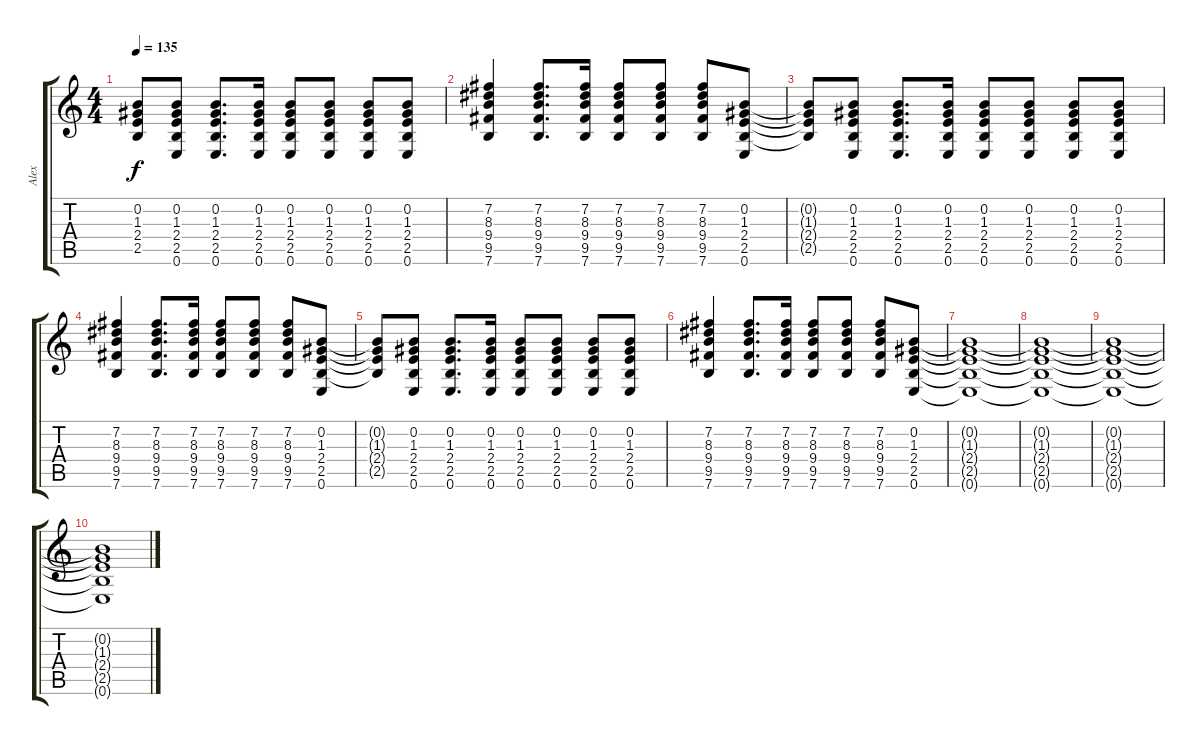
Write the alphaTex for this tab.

\track ("Alex" "Alex") {instrument electricguitarclean}
\staff {score tabs}
\tuning (E4 B3 G3 D3 A2 E2) {hide}
\ts (4 4)
\tempo 135
\clef g2
\ks c
(0.2{t} 1.3{t} 2.4{t} 2.5{t}).8{dy f} (0.2 1.3 2.4 2.5 0.6).8 (0.2 1.3 2.4 2.5 0.6).8{d} (0.2 1.3 2.4 2.5 0.6).16 (0.2 1.3 2.4 2.5 0.6).8 (0.2 1.3 2.4 2.5 0.6).8 (0.2 1.3 2.4 2.5 0.6).8 (0.2 1.3 2.4 2.5 0.6).8 |
(7.2 8.3 9.4 9.5 7.6).4 (7.2 8.3 9.4 9.5 7.6).8{d} (7.2 8.3 9.4 9.5 7.6).16 (7.2 8.3 9.4 9.5 7.6).8 (7.2 8.3 9.4 9.5 7.6).8 (7.2 8.3 9.4 9.5 7.6).8 (0.2 1.3 2.4 2.5 0.6).8 |
(0.2{t} 1.3{t} 2.4{t} 2.5{t}).8 (0.2 1.3 2.4 2.5 0.6).8 (0.2 1.3 2.4 2.5 0.6).8{d} (0.2 1.3 2.4 2.5 0.6).16 (0.2 1.3 2.4 2.5 0.6).8 (0.2 1.3 2.4 2.5 0.6).8 (0.2 1.3 2.4 2.5 0.6).8 (0.2 1.3 2.4 2.5 0.6).8 |
(7.2 8.3 9.4 9.5 7.6).4 (7.2 8.3 9.4 9.5 7.6).8{d} (7.2 8.3 9.4 9.5 7.6).16 (7.2 8.3 9.4 9.5 7.6).8 (7.2 8.3 9.4 9.5 7.6).8 (7.2 8.3 9.4 9.5 7.6).8 (0.2 1.3 2.4 2.5 0.6).8 |
(0.2{t} 1.3{t} 2.4{t} 2.5{t}).8 (0.2 1.3 2.4 2.5 0.6).8 (0.2 1.3 2.4 2.5 0.6).8{d} (0.2 1.3 2.4 2.5 0.6).16 (0.2 1.3 2.4 2.5 0.6).8 (0.2 1.3 2.4 2.5 0.6).8 (0.2 1.3 2.4 2.5 0.6).8 (0.2 1.3 2.4 2.5 0.6).8 |
(7.2 8.3 9.4 9.5 7.6).4 (7.2 8.3 9.4 9.5 7.6).8{d} (7.2 8.3 9.4 9.5 7.6).16 (7.2 8.3 9.4 9.5 7.6).8 (7.2 8.3 9.4 9.5 7.6).8 (7.2 8.3 9.4 9.5 7.6).8 (0.2 1.3 2.4 2.5 0.6).8 |
(0.2{t} 1.3{t} 2.4{t} 2.5{t} 0.6{t}).1 |
(0.2{t} 1.3{t} 2.4{t} 2.5{t} 0.6{t}).1 |
(0.2{t} 1.3{t} 2.4{t} 2.5{t} 0.6{t}).1 |
(0.2{t} 1.3{t} 2.4{t} 2.5{t} 0.6{t}).1
